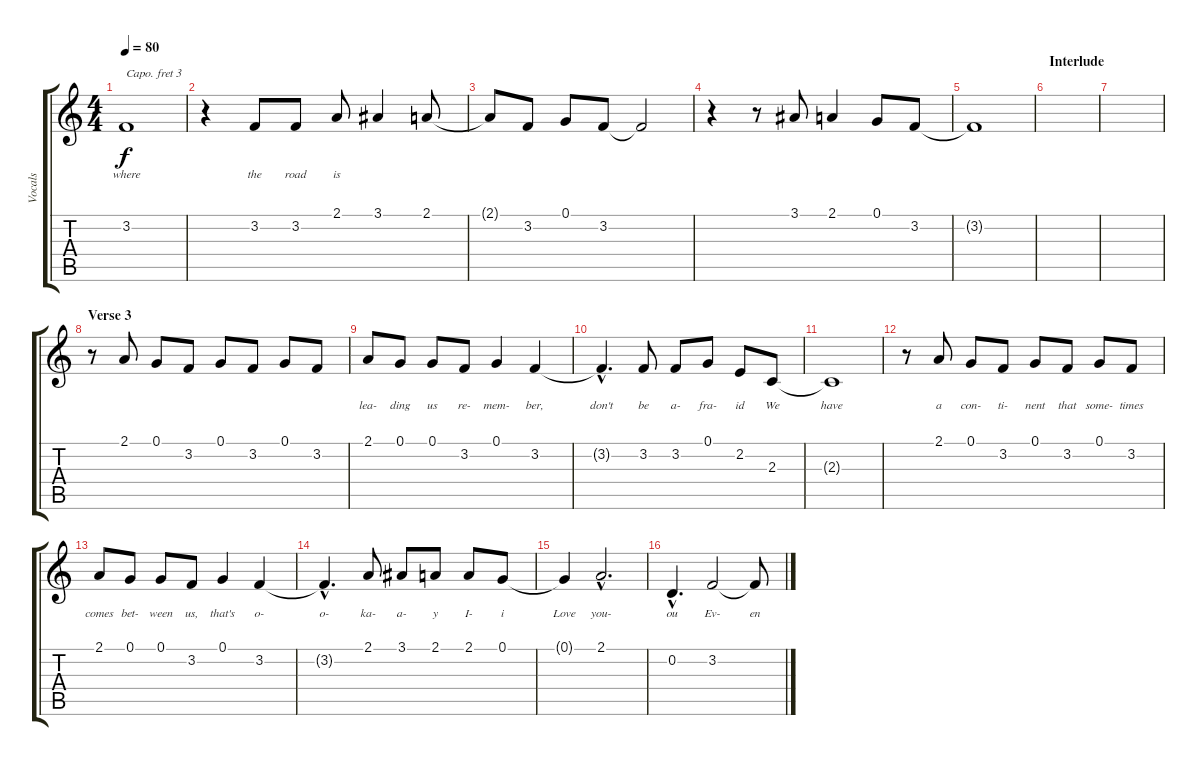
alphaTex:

\track ("Vocals" "Vocals") {instrument harpsichord}
\staff {score tabs}
\capo 3
\tuning (E4 B3 G3 D3 A2 E2) {hide}
\ts (4 4)
\tempo 80
\clef g2
\ks c
3.2{t}.1{lyrics (0 "where") lyrics (1 "") lyrics (2 "") lyrics (3 "") lyrics (4 "") dy f} |
r.4 3.2.8{lyrics (0 "the") lyrics (1 "") lyrics (2 "") lyrics (3 "") lyrics (4 "")} 3.2.8{lyrics (0 "road") lyrics (1 "") lyrics (2 "") lyrics (3 "") lyrics (4 "")} 2.1.8{lyrics (0 "is") lyrics (1 "") lyrics (2 "") lyrics (3 "") lyrics (4 "")} 3.1.4 2.1.8 |
2.1{t}.8 3.2.8 0.1.8 3.2.8 3.2{t}.2 |
r.4 r.8 3.1.8 2.1.4 0.1.8 3.2.8 |
3.2{t}.1 |
\section ("" "Interlude")
|
|
\section ("" "Verse 3")
r.8 2.1.8 0.1.8 3.2.8 0.1.8 3.2.8 0.1.8 3.2.8 |
2.1.8{lyrics (0 "") lyrics (1 "lea-") lyrics (2 "") lyrics (3 "") lyrics (4 "")} 0.1.8{lyrics (0 "") lyrics (1 "ding") lyrics (2 "") lyrics (3 "") lyrics (4 "")} 0.1.8{lyrics (0 "") lyrics (1 "us") lyrics (2 "") lyrics (3 "") lyrics (4 "")} 3.2.8{lyrics (0 "") lyrics (1 "re-") lyrics (2 "") lyrics (3 "") lyrics (4 "")} 0.1.4{lyrics (0 "") lyrics (1 "mem-") lyrics (2 "") lyrics (3 "") lyrics (4 "")} 3.2.4{lyrics (0 "") lyrics (1 "ber,") lyrics (2 "") lyrics (3 "") lyrics (4 "")} |
3.2{hac t}.4{d lyrics (0 "") lyrics (1 "don't") lyrics (2 "") lyrics (3 "") lyrics (4 "")} 3.2.8{lyrics (0 "") lyrics (1 "be") lyrics (2 "") lyrics (3 "") lyrics (4 "")} 3.2.8{lyrics (0 "") lyrics (1 "a-") lyrics (2 "") lyrics (3 "") lyrics (4 "")} 0.1.8{lyrics (0 "") lyrics (1 "fra-") lyrics (2 "") lyrics (3 "") lyrics (4 "")} 2.2.8{lyrics (0 "") lyrics (1 "id") lyrics (2 "") lyrics (3 "") lyrics (4 "")} 2.3.8{lyrics (0 "") lyrics (1 "We") lyrics (2 "") lyrics (3 "") lyrics (4 "")} |
2.3{t}.1{lyrics (0 "") lyrics (1 "have") lyrics (2 "") lyrics (3 "") lyrics (4 "")} |
r.8 2.1.8{lyrics (0 "") lyrics (1 "a") lyrics (2 "") lyrics (3 "") lyrics (4 "")} 0.1.8{lyrics (0 "") lyrics (1 "con-") lyrics (2 "") lyrics (3 "") lyrics (4 "")} 3.2.8{lyrics (0 "") lyrics (1 "ti-") lyrics (2 "") lyrics (3 "") lyrics (4 "")} 0.1.8{lyrics (0 "") lyrics (1 "nent") lyrics (2 "") lyrics (3 "") lyrics (4 "")} 3.2.8{lyrics (0 "") lyrics (1 "that") lyrics (2 "") lyrics (3 "") lyrics (4 "")} 0.1.8{lyrics (0 "") lyrics (1 "some-") lyrics (2 "") lyrics (3 "") lyrics (4 "")} 3.2.8{lyrics (0 "") lyrics (1 "times") lyrics (2 "") lyrics (3 "") lyrics (4 "")} |
2.1.8{lyrics (0 "") lyrics (1 "comes") lyrics (2 "") lyrics (3 "") lyrics (4 "")} 0.1.8{lyrics (0 "") lyrics (1 "bet-") lyrics (2 "") lyrics (3 "") lyrics (4 "")} 0.1.8{lyrics (0 "") lyrics (1 "ween") lyrics (2 "") lyrics (3 "") lyrics (4 "")} 3.2.8{lyrics (0 "") lyrics (1 "us,") lyrics (2 "") lyrics (3 "") lyrics (4 "")} 0.1.4{lyrics (0 "") lyrics (1 "that's") lyrics (2 "") lyrics (3 "") lyrics (4 "")} 3.2.4{lyrics (0 "") lyrics (1 "o-") lyrics (2 "") lyrics (3 "") lyrics (4 "")} |
3.2{hac t}.4{d lyrics (0 "") lyrics (1 "o-") lyrics (2 "") lyrics (3 "") lyrics (4 "")} 2.1.8{lyrics (0 "") lyrics (1 "ka-") lyrics (2 "") lyrics (3 "") lyrics (4 "")} 3.1.8{lyrics (0 "") lyrics (1 "a-") lyrics (2 "") lyrics (3 "") lyrics (4 "")} 2.1.8{lyrics (0 "") lyrics (1 "y") lyrics (2 "") lyrics (3 "") lyrics (4 "")} 2.1.8{lyrics (0 "") lyrics (1 "I-") lyrics (2 "") lyrics (3 "") lyrics (4 "")} 0.1.8{lyrics (0 "") lyrics (1 "i") lyrics (2 "") lyrics (3 "") lyrics (4 "")} |
0.1{t}.4{lyrics (0 "") lyrics (1 "Love") lyrics (2 "") lyrics (3 "") lyrics (4 "")} 2.1{hac}.2{d lyrics (0 "") lyrics (1 "you-") lyrics (2 "") lyrics (3 "") lyrics (4 "")} |
0.2{hac}.4{d lyrics (0 "") lyrics (1 "ou") lyrics (2 "") lyrics (3 "") lyrics (4 "")} 3.2.2{lyrics (0 "") lyrics (1 "Ev-") lyrics (2 "") lyrics (3 "") lyrics (4 "")} 3.2{t}.8{lyrics (0 "") lyrics (1 "en") lyrics (2 "") lyrics (3 "") lyrics (4 "")}
